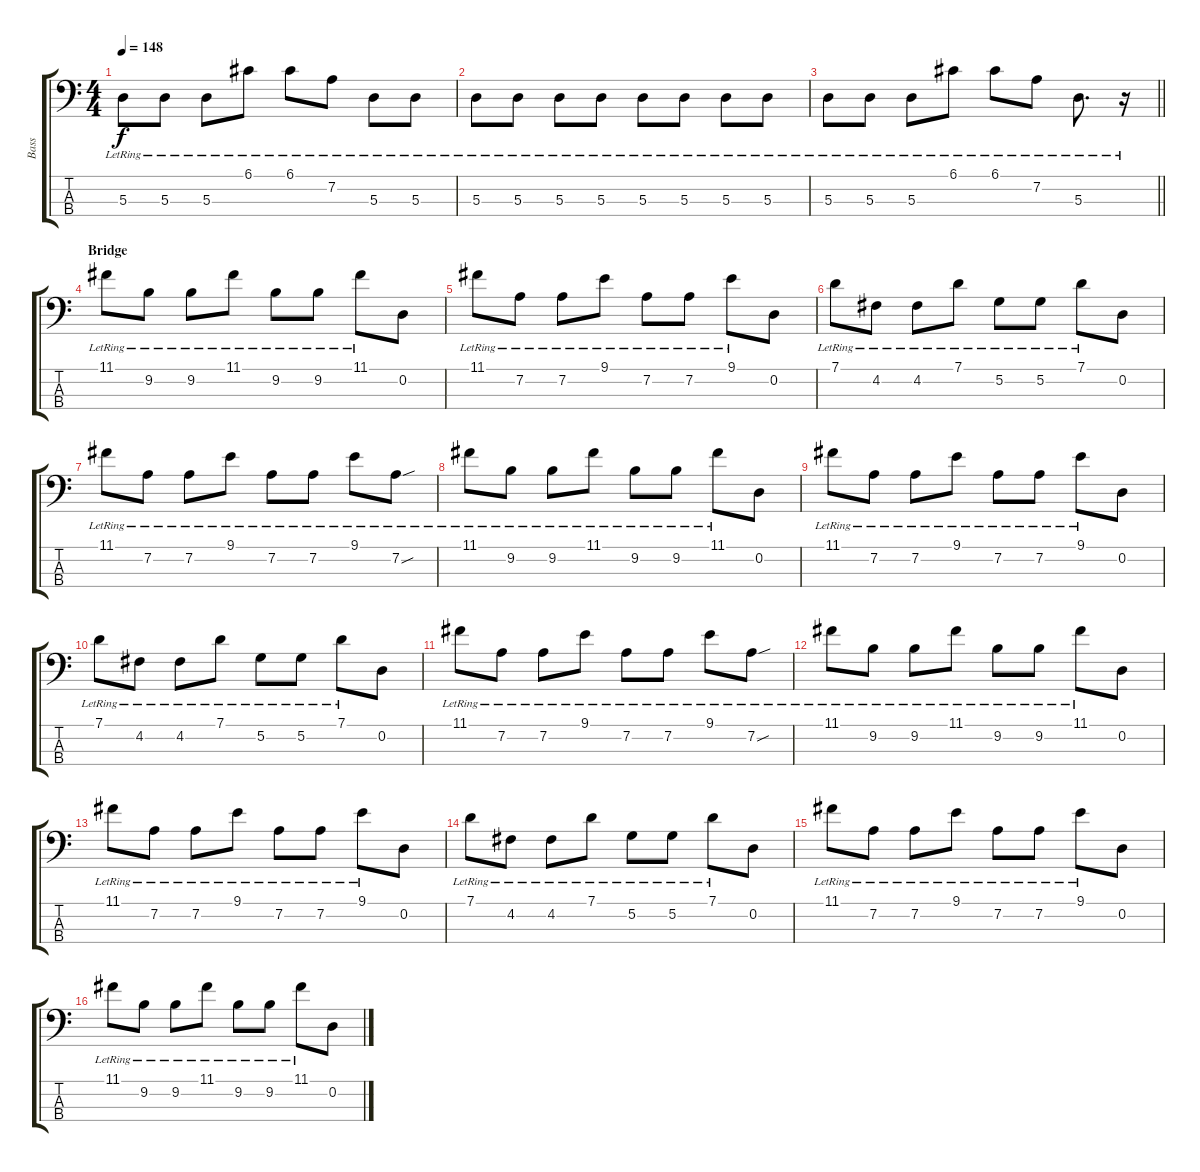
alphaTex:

\track ("Bass" "Bass") {instrument electricbasspick}
\staff {score tabs}
\tuning (G2 D2 A1 E1) {hide}
\ts (4 4)
\tempo 148
\clef f4
\ks c
5.3{lr}.8{dy f} 5.3{lr}.8 5.3{lr}.8 6.1{lr}.8 6.1{lr}.8 7.2{lr}.8 5.3{lr}.8 5.3{lr}.8 |
5.3{lr}.8 5.3{lr}.8 5.3{lr}.8 5.3{lr}.8 5.3{lr}.8 5.3{lr}.8 5.3{lr}.8 5.3{lr}.8 |
\barLineRight lightlight
5.3{lr}.8 5.3{lr}.8 5.3{lr}.8 6.1{lr}.8 6.1{lr}.8 7.2{lr}.8 5.3{lr}.8{d} r.16 |
\section ("" "Bridge")
11.1{lr}.8 9.2{lr}.8 9.2{lr}.8 11.1{lr}.8 9.2{lr}.8 9.2{lr}.8 11.1{lr}.8 0.2.8 |
11.1{lr}.8 7.2{lr}.8 7.2{lr}.8 9.1{lr}.8 7.2{lr}.8 7.2{lr}.8 9.1{lr}.8 0.2.8 |
7.1{lr}.8 4.2{lr}.8 4.2{lr}.8 7.1{lr}.8 5.2{lr}.8 5.2{lr}.8 7.1{lr}.8 0.2.8 |
11.1{lr}.8 7.2{lr}.8 7.2{lr}.8 9.1{lr}.8 7.2{lr}.8 7.2{lr}.8 9.1{lr}.8 7.2{sou lr}.8 |
11.1{lr}.8 9.2{lr}.8 9.2{lr}.8 11.1{lr}.8 9.2{lr}.8 9.2{lr}.8 11.1{lr}.8 0.2.8 |
11.1{lr}.8 7.2{lr}.8 7.2{lr}.8 9.1{lr}.8 7.2{lr}.8 7.2{lr}.8 9.1{lr}.8 0.2.8 |
7.1{lr}.8 4.2{lr}.8 4.2{lr}.8 7.1{lr}.8 5.2{lr}.8 5.2{lr}.8 7.1{lr}.8 0.2.8 |
11.1{lr}.8 7.2{lr}.8 7.2{lr}.8 9.1{lr}.8 7.2{lr}.8 7.2{lr}.8 9.1{lr}.8 7.2{sou lr}.8 |
11.1{lr}.8 9.2{lr}.8 9.2{lr}.8 11.1{lr}.8 9.2{lr}.8 9.2{lr}.8 11.1{lr}.8 0.2.8 |
11.1{lr}.8 7.2{lr}.8 7.2{lr}.8 9.1{lr}.8 7.2{lr}.8 7.2{lr}.8 9.1{lr}.8 0.2.8 |
7.1{lr}.8 4.2{lr}.8 4.2{lr}.8 7.1{lr}.8 5.2{lr}.8 5.2{lr}.8 7.1{lr}.8 0.2.8 |
11.1{lr}.8 7.2{lr}.8 7.2{lr}.8 9.1{lr}.8 7.2{lr}.8 7.2{lr}.8 9.1{lr}.8 0.2.8 |
11.1{lr}.8 9.2{lr}.8 9.2{lr}.8 11.1{lr}.8 9.2{lr}.8 9.2{lr}.8 11.1{lr}.8 0.2.8
